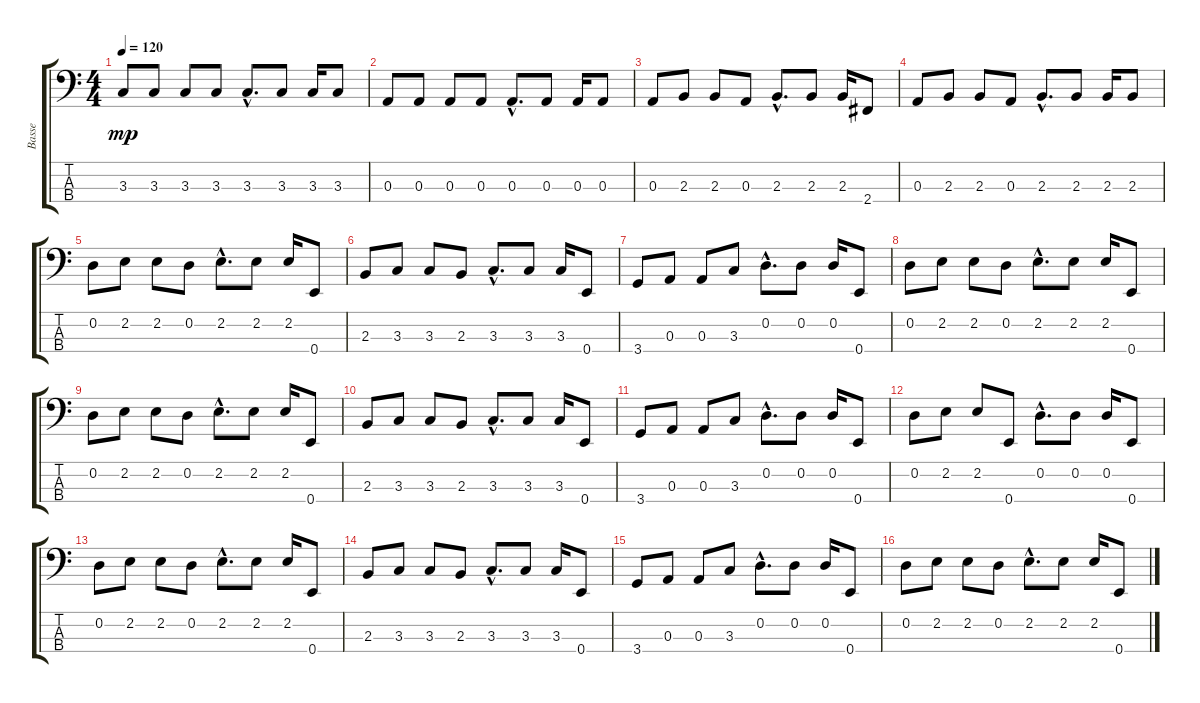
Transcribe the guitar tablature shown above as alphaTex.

\track ("Basse" "Basse") {instrument slapbass2}
\staff {score tabs}
\tuning (G2 D2 A1 E1) {hide}
\ts (4 4)
\tempo 120
\clef f4
\ks c
3.3.8{dy mp} 3.3.8 3.3.8 3.3.8 3.3{hac}.8{d} 3.3.8 3.3.16 3.3.8 |
0.3.8 0.3.8 0.3.8 0.3.8 0.3{hac}.8{d} 0.3.8 0.3.16 0.3.8 |
0.3.8 2.3.8 2.3.8 0.3.8 2.3{hac}.8{d} 2.3.8 2.3.16 2.4.8 |
0.3.8 2.3.8 2.3.8 0.3.8 2.3{hac}.8{d} 2.3.8 2.3.16 2.3.8 |
0.2.8 2.2.8 2.2.8 0.2.8 2.2{hac}.8{d} 2.2.8 2.2.16 0.4.8 |
2.3.8 3.3.8 3.3.8 2.3.8 3.3{hac}.8{d} 3.3.8 3.3.16 0.4.8 |
3.4.8 0.3.8 0.3.8 3.3.8 0.2{hac}.8{d} 0.2.8 0.2.16 0.4.8 |
0.2.8 2.2.8 2.2.8 0.2.8 2.2{hac}.8{d} 2.2.8 2.2.16 0.4.8 |
0.2.8 2.2.8 2.2.8 0.2.8 2.2{hac}.8{d} 2.2.8 2.2.16 0.4.8 |
2.3.8 3.3.8 3.3.8 2.3.8 3.3{hac}.8{d} 3.3.8 3.3.16 0.4.8 |
3.4.8 0.3.8 0.3.8 3.3.8 0.2{hac}.8{d} 0.2.8 0.2.16 0.4.8 |
0.2.8 2.2.8 2.2.8 0.4.8 0.2{hac}.8{d} 0.2.8 0.2.16 0.4.8 |
0.2.8 2.2.8 2.2.8 0.2.8 2.2{hac}.8{d} 2.2.8 2.2.16 0.4.8 |
2.3.8 3.3.8 3.3.8 2.3.8 3.3{hac}.8{d} 3.3.8 3.3.16 0.4.8 |
3.4.8 0.3.8 0.3.8 3.3.8 0.2{hac}.8{d} 0.2.8 0.2.16 0.4.8 |
0.2.8 2.2.8 2.2.8 0.2.8 2.2{hac}.8{d} 2.2.8 2.2.16 0.4.8
